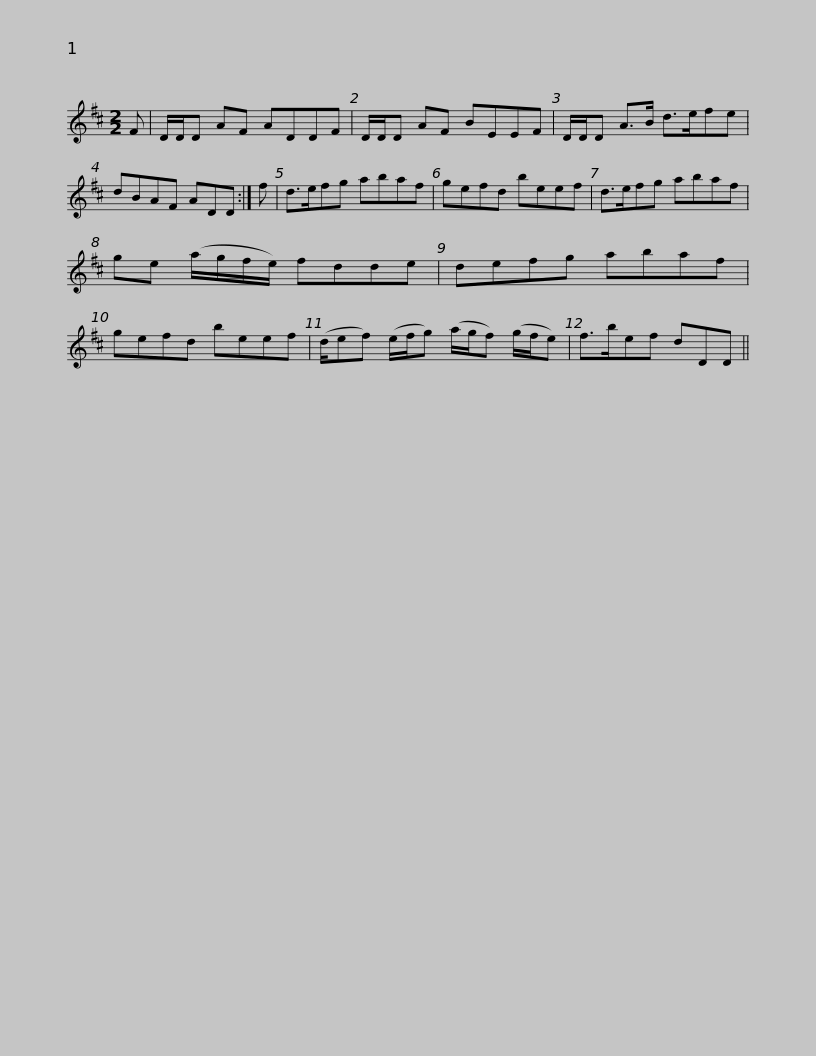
X:1
L:1/8
M:2/2
I:linebreak $
K:D
V:1 treble
V:1
 F | D/D/D AF ADDF | D/D/D AF BEEF | D/D/D A>B d>efe | dBAF ADD :| %5
 f |$ d>efg abaf | gefd beef | d>efg abaf | ge (a/g/f/e/) fdde | %10
 defg abaf |$ gefd beef | (d/ef) (e/f/g) (a/g/f) (g/f/e) | f>bef dDD || %14
